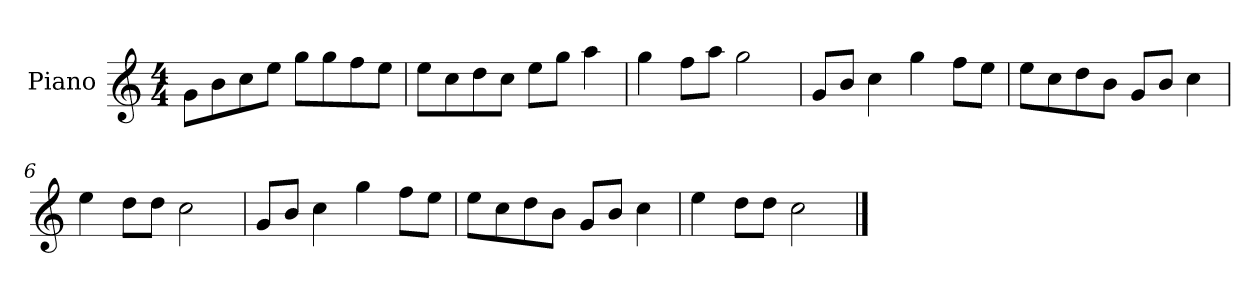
**kern
*part1
*staff1
*I"Piano
*I'P-no
*clefG2
*k[]
*M4/4
*MM90
=1
8g\L
8b\
8cc\
8ee\J
8gg\L
8gg\
8ff\
8ee\J
=2
8ee\L
8cc\
8dd\
8cc\J
8ee\L
8gg\J
4aa\
=3
4gg\
8ff\L
8aa\J
2gg\
=4
8g/L
8b/J
4cc\
4gg\
8ff\L
8ee\J
=5
8ee\L
8cc\
8dd\
8b\J
8g/L
8b/J
4cc\
=6
4ee\
8dd\L
8dd\J
2cc\
!!LO:LB:g=z
=7
8g/L
8b/J
4cc\
4gg\
8ff\L
8ee\J
=8
8ee\L
8cc\
8dd\
8b\J
8g/L
8b/J
4cc\
=9
4ee\
8dd\L
8dd\J
2cc\
==
*-
